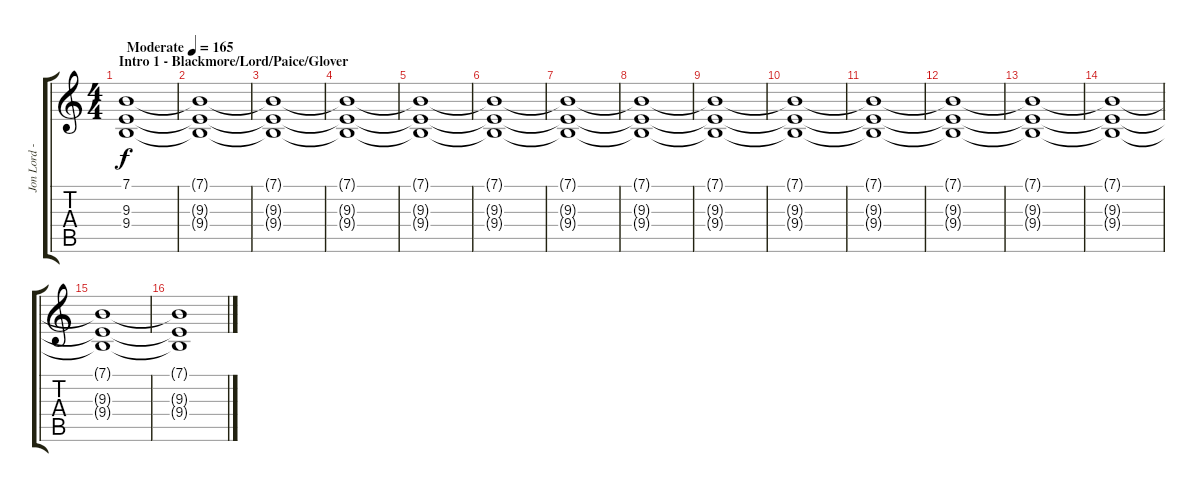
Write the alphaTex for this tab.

\track ("Jon Lord - Organ" "Jon Lord -") {instrument drawbarorgan}
\staff {score tabs}
\tuning (E4 B3 G3 D3 A2 D2) {hide}
\ts (4 4)
\section ("" "Intro 1 - Blackmore/Lord/Paice/Glover")
\tempo (165 "Moderate")
\clef g2
\ks c
(7.1 9.3 9.4).1{dy f instrument drawbarorgan} |
(7.1{t} 9.3{t} 9.4{t}).1 |
(7.1{t} 9.3{t} 9.4{t}).1 |
(7.1{t} 9.3{t} 9.4{t}).1 |
(7.1{t} 9.3{t} 9.4{t}).1 |
(7.1{t} 9.3{t} 9.4{t}).1 |
(7.1{t} 9.3{t} 9.4{t}).1 |
(7.1{t} 9.3{t} 9.4{t}).1 |
(7.1{t} 9.3{t} 9.4{t}).1 |
(7.1{t} 9.3{t} 9.4{t}).1 |
(7.1{t} 9.3{t} 9.4{t}).1 |
(7.1{t} 9.3{t} 9.4{t}).1 |
(7.1{t} 9.3{t} 9.4{t}).1 |
(7.1{t} 9.3{t} 9.4{t}).1 |
(7.1{t} 9.3{t} 9.4{t}).1 |
(7.1{t} 9.3{t} 9.4{t}).1
